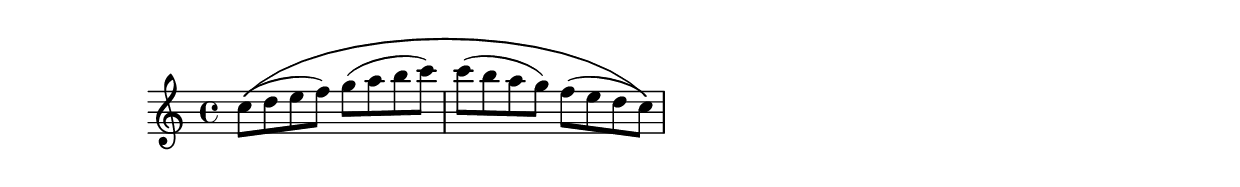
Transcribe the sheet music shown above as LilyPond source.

\version "1.7.18"
\header{ texidoc="@cindex Phrasing Slur Height
Make PhrasingSlur higher, to avoid colission from other slurs. "
}

\score {
    \context Staff = melody \notes\relative c''{
	\property Staff.PhrasingSlur \override #'height-limit = #8.0
	c8 \( (d e f-) g ( a b c-)
	| c ( b a g-) f ( e d c-)-\)
    }
    \paper { raggedright = ##t }
}

